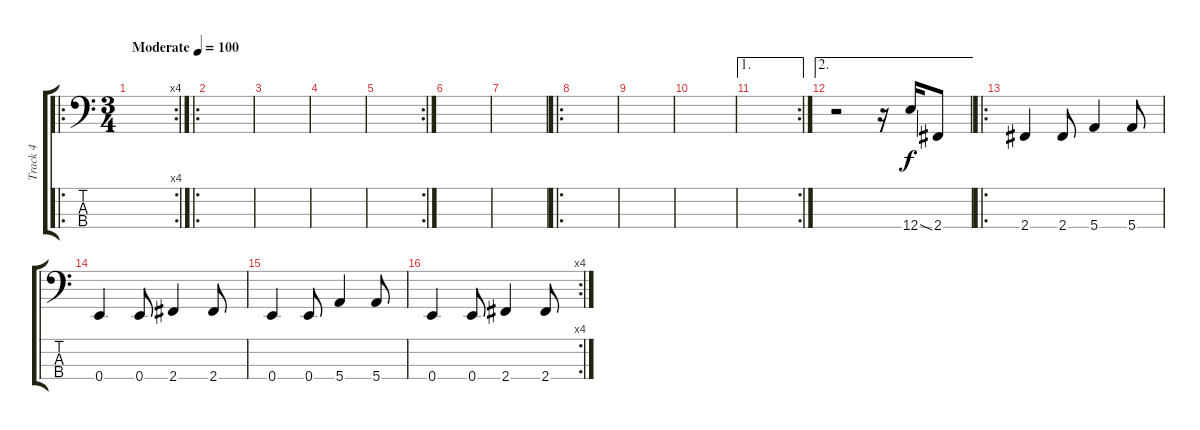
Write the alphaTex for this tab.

\track ("Track 4" "Track 4") {instrument electricbasspick}
\staff {score tabs}
\tuning (G2 D2 A1 E1) {hide}
\ro
\rc 4
\ts (3 4)
\tempo (100 "Moderate")
\clef f4
\ks c
|
\ro
|
|
|
\rc 2
|
|
|
\ro
|
|
|
\ae 1
\rc 2
|
\ae 2
r.2 r.16 12.4{ss}.16 2.4.8 |
\ro
2.4.4 2.4.8 5.4.4 5.4.8 |
0.4.4 0.4.8 2.4.4 2.4.8 |
0.4.4 0.4.8 5.4.4 5.4.8 |
\rc 4
0.4.4 0.4.8 2.4.4 2.4.8
